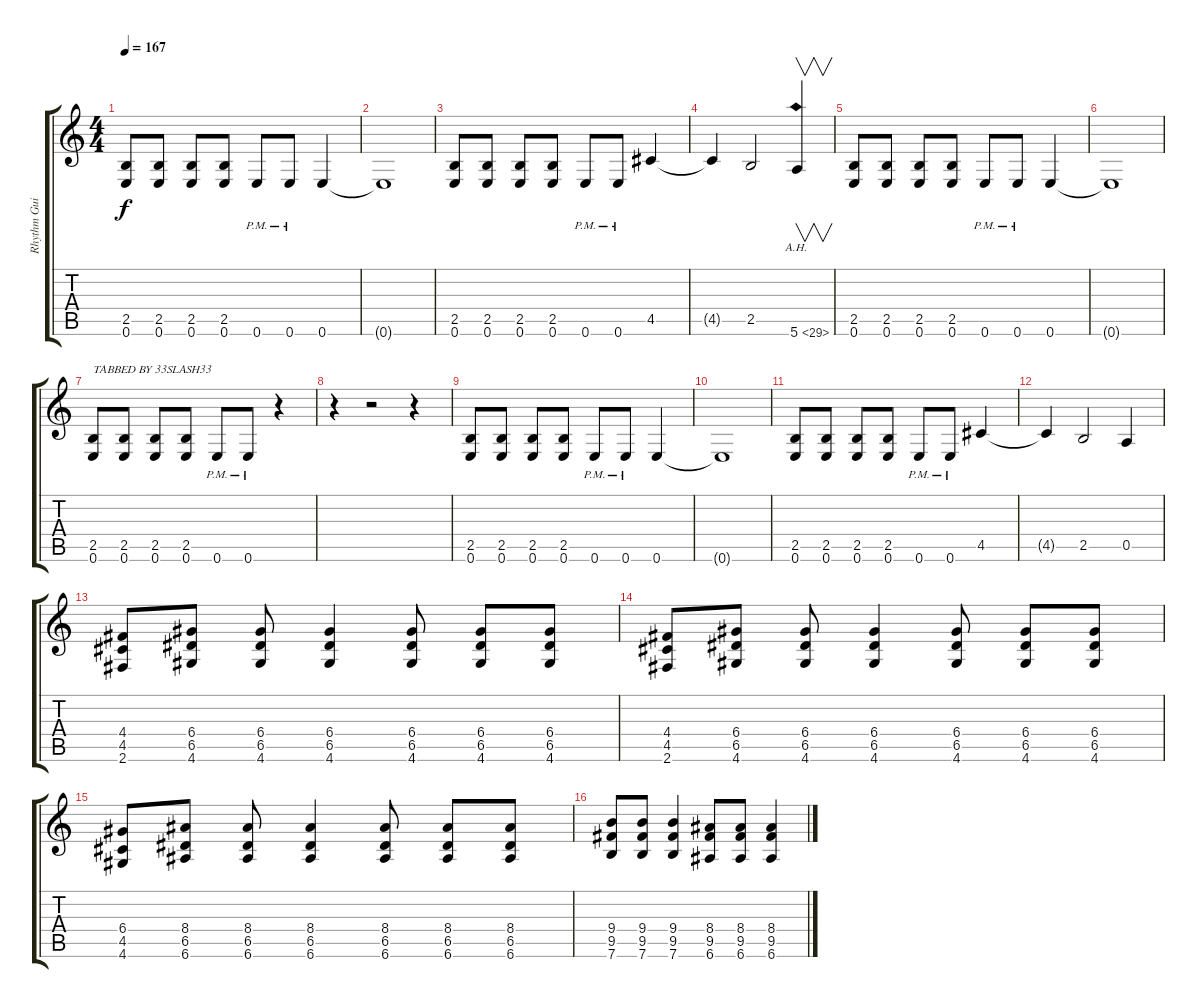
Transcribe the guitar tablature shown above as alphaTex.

\track ("Rhythm Guitar" "Rhythm Gui") {instrument distortionguitar}
\staff {score tabs}
\tuning (E4 B3 G3 D3 A2 E2) {hide}
\ts (4 4)
\tempo 167
\clef g2
\ks c
(2.5 0.6).8{dy f} (2.5 0.6).8 (2.5 0.6).8 (2.5 0.6).8 0.6{pm}.8 0.6{pm}.8 0.6.4 |
0.6{t}.1 |
(2.5 0.6).8 (2.5 0.6).8 (2.5 0.6).8 (2.5 0.6).8 0.6{pm}.8 0.6{pm}.8 4.5.4 |
4.5{t}.4 2.5.2 5.6{ah 24}.4{v} |
(2.5 0.6).8 (2.5 0.6).8 (2.5 0.6).8 (2.5 0.6).8 0.6{pm}.8 0.6{pm}.8 0.6.4 |
0.6{t}.1 |
(2.5 0.6).8{txt "TABBED BY 33SLASH33"} (2.5 0.6).8 (2.5 0.6).8 (2.5 0.6).8 0.6{pm}.8 0.6{pm}.8 r.4 |
r.4 r.2 r.4 |
(2.5 0.6).8 (2.5 0.6).8 (2.5 0.6).8 (2.5 0.6).8 0.6{pm}.8 0.6{pm}.8 0.6.4 |
0.6{t}.1 |
(2.5 0.6).8 (2.5 0.6).8 (2.5 0.6).8 (2.5 0.6).8 0.6{pm}.8 0.6{pm}.8 4.5.4 |
4.5{t}.4 2.5.2 0.5.4 |
(4.4 4.5 2.6).8 (6.4 6.5 4.6).8 (6.4 6.5 4.6).8 (6.4 6.5 4.6).4 (6.4 6.5 4.6).8 (6.4 6.5 4.6).8 (6.4 6.5 4.6).8 |
(4.4 4.5 2.6).8 (6.4 6.5 4.6).8 (6.4 6.5 4.6).8 (6.4 6.5 4.6).4 (6.4 6.5 4.6).8 (6.4 6.5 4.6).8 (6.4 6.5 4.6).8 |
(6.4 4.5 4.6).8 (8.4 6.5 6.6).8 (8.4 6.5 6.6).8 (8.4 6.5 6.6).4 (8.4 6.5 6.6).8 (8.4 6.5 6.6).8 (8.4 6.5 6.6).8 |
(9.4 9.5 7.6).8 (9.4 9.5 7.6).8 (9.4 9.5 7.6).4 (8.4 9.5 6.6).8 (8.4 9.5 6.6).8 (8.4 9.5 6.6).4
